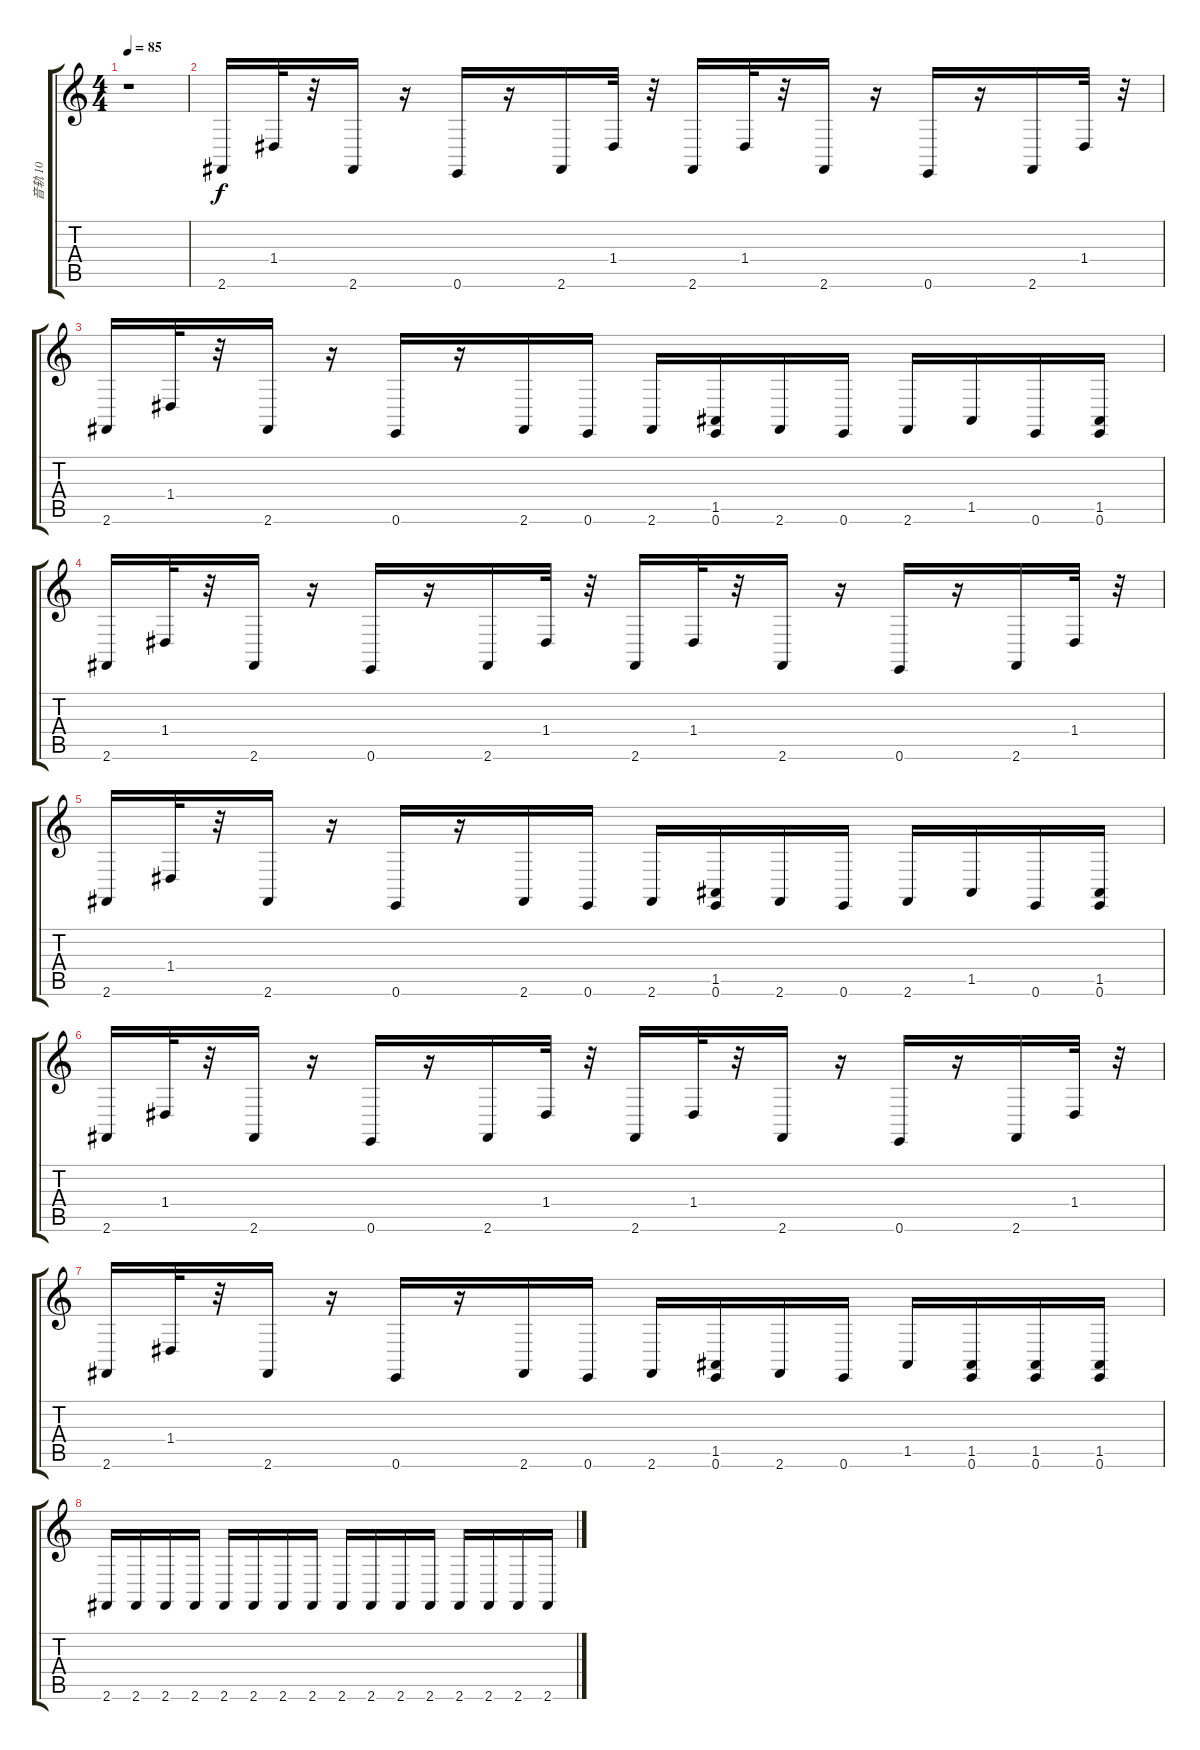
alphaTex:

\track ("音轨 10" "音轨 10") {instrument acousticgrandpiano}
\staff {score tabs}
\tuning (E4 B3 G3 D3 A2 E2) {hide}
\ts (4 4)
\tempo 85
\clef g2
\ks c
r.1{dy f instrument acousticgrandpiano} |
2.6.16 1.4.32 r.32 2.6.16 r.16 0.6.16 r.16 2.6.16 1.4.32 r.32 2.6.16 1.4.32 r.32 2.6.16 r.16 0.6.16 r.16 2.6.16 1.4.32 r.32 |
2.6.16 1.4.32 r.32 2.6.16 r.16 0.6.16 r.16 2.6.16 0.6.16 2.6.16 (1.5 0.6).16 2.6.16 0.6.16 2.6.16 1.5.16 0.6.16 (1.5 0.6).16 |
2.6.16 1.4.32 r.32 2.6.16 r.16 0.6.16 r.16 2.6.16 1.4.32 r.32 2.6.16 1.4.32 r.32 2.6.16 r.16 0.6.16 r.16 2.6.16 1.4.32 r.32 |
2.6.16 1.4.32 r.32 2.6.16 r.16 0.6.16 r.16 2.6.16 0.6.16 2.6.16 (1.5 0.6).16 2.6.16 0.6.16 2.6.16 1.5.16 0.6.16 (1.5 0.6).16 |
2.6.16 1.4.32 r.32 2.6.16 r.16 0.6.16 r.16 2.6.16 1.4.32 r.32 2.6.16 1.4.32 r.32 2.6.16 r.16 0.6.16 r.16 2.6.16 1.4.32 r.32 |
2.6.16 1.4.32 r.32 2.6.16 r.16 0.6.16 r.16 2.6.16 0.6.16 2.6.16 (1.5 0.6).16 2.6.16 0.6.16 1.5.16 (1.5 0.6).16 (1.5 0.6).16 (1.5 0.6).16 |
2.6.16 2.6.16 2.6.16 2.6.16 2.6.16 2.6.16 2.6.16 2.6.16 2.6.16 2.6.16 2.6.16 2.6.16 2.6.16 2.6.16 2.6.16 2.6.16
